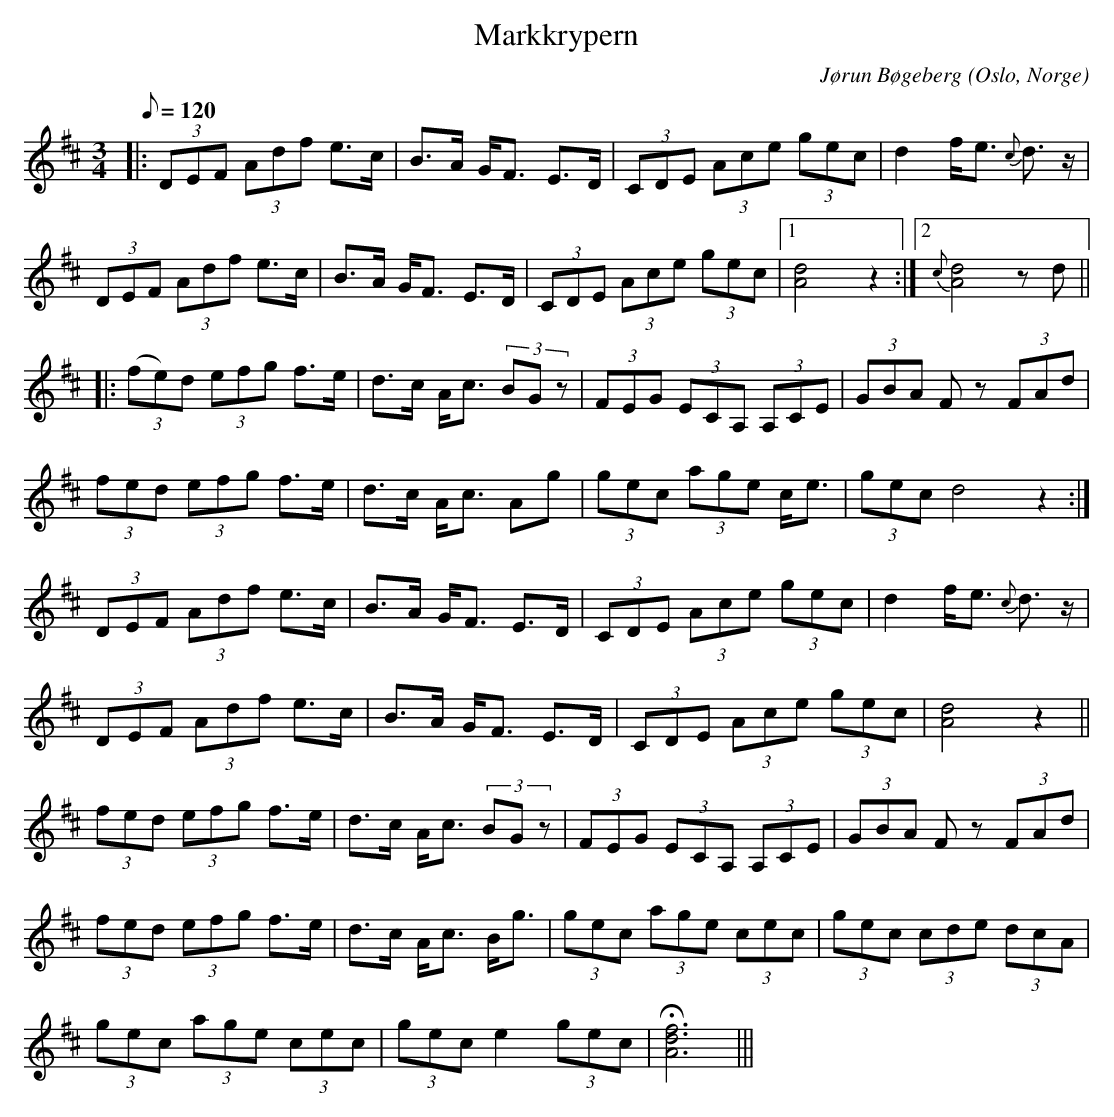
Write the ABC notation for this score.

X:1
M:3/4
L:1/8
T:Markkrypern
Q:120
O:Oslo, Norge
C:Jørun Bøgeberg
M:3/4
L:1/16
K:D
|:(3D2E2F2 (3A2d2f2 e3c | B3A GF3 E3D| (3C2D2E2 (3A2c2e2 (3g2e2c2| d4fe3 {c}d3z|
(3D2E2F2 (3A2d2f2 e3c | B3A GF3 E3D |(3C2D2E2 (3A2c2e2 (3g2e2c2|1 [A8d8]z4:|2 {c}[A8d8]z2d2 ||
|:(3(f2e2)d2 (3e2f2g2 f3e|d3c Ac3 (3B2G2z2| (3F2E2G2 (3E2C2A,2 (3A,2C2E2|(3G2B2A2 F2z2 (3F2A2d2|
 (3f2e2d2 (3e2f2g2 f3e|d3c Ac3 A2g2 |(3g2e2c2 (3a2g2e2 ce3| (3g2e2c2 d8z4:|
(3D2E2F2 (3A2d2f2 e3c | B3A GF3 E3D| (3C2D2E2 (3A2c2e2 (3g2e2c2| d4fe3 {c}d3z|
(3D2E2F2 (3A2d2f2 e3c | B3A GF3 E3D |(3C2D2E2 (3A2c2e2 (3g2e2c2| [A8d8]z4||
(3f2e2d2 (3e2f2g2 f3e|d3c Ac3 (3B2G2z2| (3F2E2G2 (3E2C2A,2 (3A,2C2E2|(3G2B2A2 F2z2 (3F2A2d2|
 (3f2e2d2 (3e2f2g2 f3e|d3c Ac3 Bg3 |(3g2e2c2 (3a2g2e2 (3c2e2c2|(3g2e2c2 (3c2d2e2 (3d2c2A2|
(3g2e2c2 (3a2g2e2 (3c2e2c2|(3g2e2c2 e4 (3g2e2c2|!fermata![Adf]12|||
